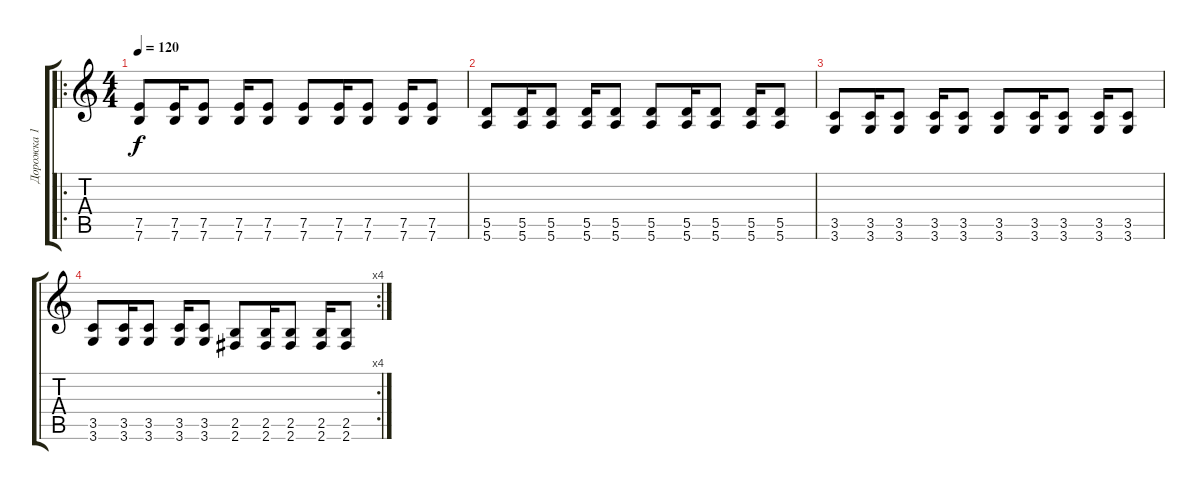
\track ("Дорожка 1" "Дорожка 1") {instrument overdrivenguitar}
\staff {score tabs}
\tuning (E4 B3 G3 D3 A2 E2) {hide}
\ro
\ts (4 4)
\tempo 120
\clef g2
\ks c
(7.5 7.6).8{dy f} (7.5 7.6).16 (7.5 7.6).8 (7.5 7.6).16 (7.5 7.6).8 (7.5 7.6).8 (7.5 7.6).16 (7.5 7.6).8 (7.5 7.6).16 (7.5 7.6).8 |
(5.5 5.6).8 (5.5 5.6).16 (5.5 5.6).8 (5.5 5.6).16 (5.5 5.6).8 (5.5 5.6).8 (5.5 5.6).16 (5.5 5.6).8 (5.5 5.6).16 (5.5 5.6).8 |
(3.5 3.6).8 (3.5 3.6).16 (3.5 3.6).8 (3.5 3.6).16 (3.5 3.6).8 (3.5 3.6).8 (3.5 3.6).16 (3.5 3.6).8 (3.5 3.6).16 (3.5 3.6).8 |
\rc 4
(3.5 3.6).8 (3.5 3.6).16 (3.5 3.6).8 (3.5 3.6).16 (3.5 3.6).8 (2.5 2.6).8 (2.5 2.6).16 (2.5 2.6).8 (2.5 2.6).16 (2.5 2.6).8
